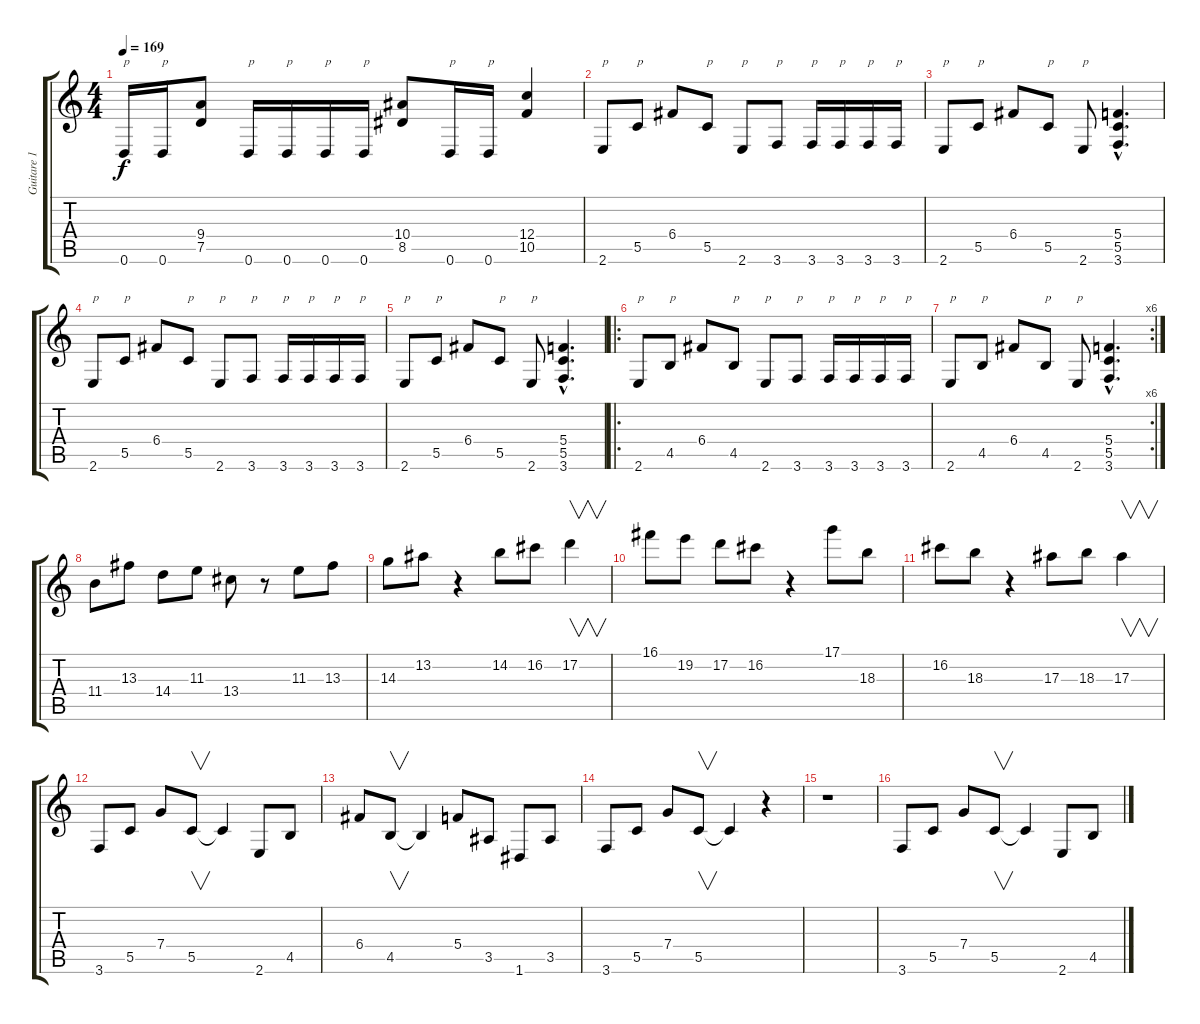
\track ("Guitare 1" "Guitare 1") {instrument distortionguitar}
\staff {score tabs}
\tuning (D4 A3 F3 C3 G2 D2) {hide}
\ts (4 4)
\tempo 169
\clef g2
\ks c
0.6.16{txt "p" dy f} 0.6.16{txt "p"} (9.4 7.5).8 0.6.16{txt "p"} 0.6.16{txt "p"} 0.6.16{txt "p"} 0.6.16{txt "p"} (10.4 8.5).8 0.6.16{txt "p"} 0.6.16{txt "p"} (12.4 10.5).4 |
2.6.8{txt "p"} 5.5.8{txt "p"} 6.4.8 5.5.8{txt "p"} 2.6.8{txt "p"} 3.6.8{txt "p"} 3.6.16{txt "p"} 3.6.16{txt "p"} 3.6.16{txt "p"} 3.6.16{txt "p"} |
2.6.8{txt "p"} 5.5.8{txt "p"} 6.4.8 5.5.8{txt "p"} 2.6.8{txt "p"} (5.4{hac} 5.5{hac} 3.6{hac}).4{d} |
2.6.8{txt "p"} 5.5.8{txt "p"} 6.4.8 5.5.8{txt "p"} 2.6.8{txt "p"} 3.6.8{txt "p"} 3.6.16{txt "p"} 3.6.16{txt "p"} 3.6.16{txt "p"} 3.6.16{txt "p"} |
2.6.8{txt "p"} 5.5.8{txt "p"} 6.4.8 5.5.8{txt "p"} 2.6.8{txt "p"} (5.4{hac} 5.5{hac} 3.6{hac}).4{d} |
\ro
2.6.8{txt "p"} 4.5.8{txt "p"} 6.4.8 4.5.8{txt "p"} 2.6.8{txt "p"} 3.6.8{txt "p"} 3.6.16{txt "p"} 3.6.16{txt "p"} 3.6.16{txt "p"} 3.6.16{txt "p"} |
\rc 6
2.6.8{txt "p"} 4.5.8{txt "p"} 6.4.8 4.5.8{txt "p"} 2.6.8{txt "p"} (5.4{hac} 5.5{hac} 3.6{hac}).4{d} |
11.4.8 13.3.8 14.4.8 11.3.8 13.4.8 r.8 11.3.8 13.3.8 |
14.3.8 13.2.8 r.4 14.2.8 16.2.8 17.2.4{v} |
16.1.8 19.2.8 17.2.8 16.2.8 r.4 17.1.8 18.3.8 |
16.2.8 18.3.8 r.4 17.3.8 18.3.8 17.3.4{v} |
3.6.8 5.5.8 7.4.8 5.5.8{v} 5.5{t}.4 2.6.8 4.5.8 |
6.4.8 4.5.8{v} 4.5{t}.4 5.4.8 3.5.8 1.6.8 3.5.8 |
3.6.8 5.5.8 7.4.8 5.5.8{v} 5.5{t}.4 r.4 |
r.1 |
3.6.8 5.5.8 7.4.8 5.5.8{v} 5.5{t}.4 2.6.8 4.5.8
